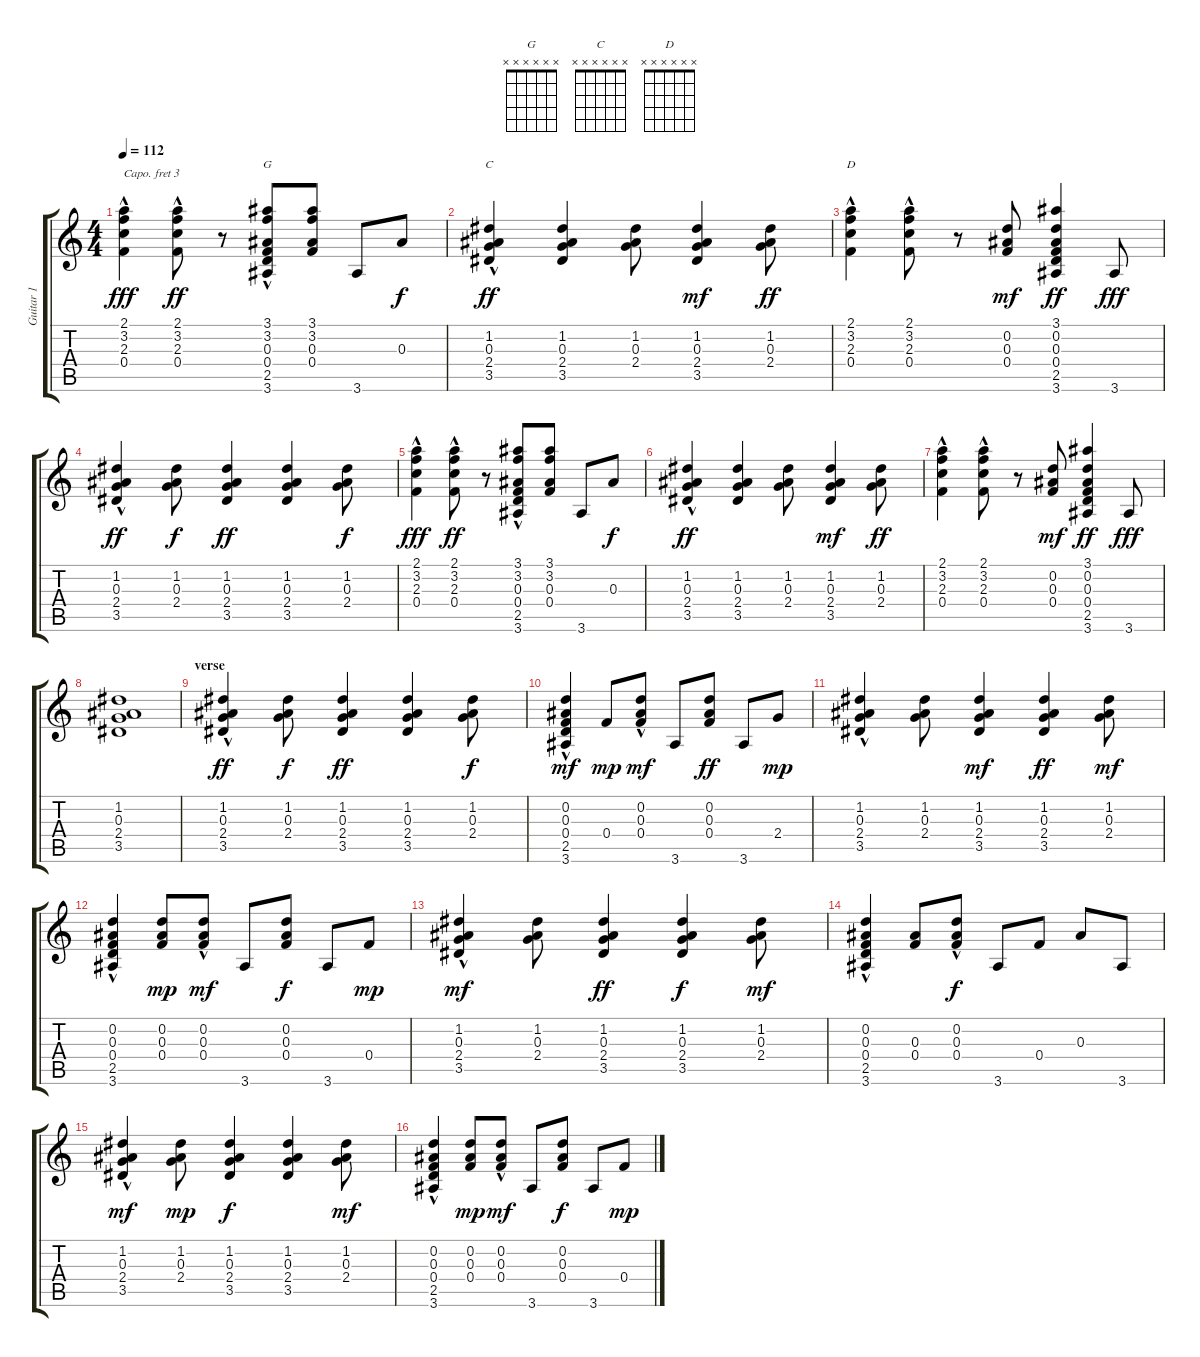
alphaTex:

\track ("Guitar 1" "Guitar 1") {instrument acousticguitarsteel}
\staff {score tabs}
\capo 3
\tuning (E4 B3 G3 D3 A2 E2) {hide}
\chord ("G" x x x x x x) {firstfret 0}
\chord ("C" x x x x x x) {firstfret 0}
\chord ("D" x x x x x x) {firstfret 0}
\ts (4 4)
\tempo 112
\clef g2
\ks c
(2.1 3.2{hac} 2.3 0.4{hac}).4{dy fff} (2.1 3.2{hac} 2.3{hac} 0.4{hac}).8{dy ff} r.8 (3.1 3.2{hac} 0.3{hac} 0.4 2.5 3.6).8{ch "G"} (3.1 3.2 0.3 0.4).8 3.6.8 0.3.8{dy f} |
(1.2{hac} 0.3{hac} 2.4{hac} 3.5).4{ch "C" dy ff} (1.2 0.3 2.4 3.5).4 (1.2 0.3 2.4).8 (1.2 0.3 2.4 3.5).4{dy mf} (1.2 0.3 2.4).8{dy ff} |
(2.1 3.2{hac} 2.3{hac} 0.4{hac}).4{ch "D"} (2.1 3.2{hac} 2.3{hac} 0.4{hac}).8 r.8 (0.2 0.3 0.4).8{dy mf} (3.1 0.2 0.3 0.4 2.5 3.6).4{dy ff} 3.6.8{dy fff} |
(1.2{hac} 0.3{hac} 2.4{hac} 3.5).4{dy ff} (1.2 0.3 2.4).8{dy f} (1.2 0.3 2.4 3.5).4{dy ff} (1.2 0.3 2.4 3.5).4 (1.2 0.3 2.4).8{dy f} |
(2.1 3.2{hac} 2.3 0.4{hac}).4{dy fff} (2.1 3.2{hac} 2.3{hac} 0.4{hac}).8{dy ff} r.8 (3.1 3.2{hac} 0.3{hac} 0.4 2.5 3.6).8 (3.1 3.2 0.3 0.4).8 3.6.8 0.3.8{dy f} |
(1.2{hac} 0.3{hac} 2.4{hac} 3.5).4{dy ff} (1.2 0.3 2.4 3.5).4 (1.2 0.3 2.4).8 (1.2 0.3 2.4 3.5).4{dy mf} (1.2 0.3 2.4).8{dy ff} |
(2.1 3.2{hac} 2.3{hac} 0.4{hac}).4 (2.1 3.2{hac} 2.3{hac} 0.4{hac}).8 r.8 (0.2 0.3 0.4).8{dy mf} (3.1 0.2 0.3 0.4 2.5 3.6).4{dy ff} 3.6.8{dy fff} |
(1.2 0.3 2.4 3.5).1 |
\section ("" "verse")
(1.2{hac} 0.3{hac} 2.4{hac} 3.5).4{dy ff} (1.2 0.3 2.4).8{dy f} (1.2 0.3 2.4 3.5).4{dy ff} (1.2 0.3 2.4 3.5).4 (1.2 0.3 2.4).8{dy f} |
(0.2 0.3 0.4{hac} 2.5 3.6{hac}).4{dy mf} 0.4.8{dy mp} (0.2{hac} 0.3{hac} 0.4{hac}).8{dy mf} 3.6.8 (0.2 0.3 0.4).8{dy ff} 3.6.8 2.4.8{dy mp} |
(1.2 0.3 2.4{hac} 3.5).4 (1.2 0.3 2.4).8 (1.2 0.3 2.4 3.5).4{dy mf} (1.2 0.3 2.4 3.5).4{dy ff} (1.2 0.3 2.4).8{dy mf} |
(0.2{hac} 0.3 0.4 2.5 3.6{hac}).4 (0.2 0.3 0.4).8{dy mp} (0.2{hac} 0.3{hac} 0.4{hac}).8{dy mf} 3.6.8 (0.2 0.3 0.4).8{dy f} 3.6.8 0.4.8{dy mp} |
(1.2 0.3{hac} 2.4 3.5).4{dy mf} (1.2 0.3 2.4).8 (1.2 0.3 2.4 3.5).4{dy ff} (1.2 0.3 2.4 3.5).4{dy f} (1.2 0.3 2.4).8{dy mf} |
(0.2 0.3 0.4 2.5 3.6{hac}).4 (0.3 0.4).8 (0.2 0.3{hac} 0.4).8{dy f} 3.6.8 0.4.8 0.3.8 3.6.8 |
(1.2{hac} 0.3{hac} 2.4{hac} 3.5).4{dy mf} (1.2 0.3 2.4).8{dy mp} (1.2 0.3 2.4 3.5).4{dy f} (1.2 0.3 2.4 3.5).4 (1.2 0.3 2.4).8{dy mf} |
(0.2{hac} 0.3 0.4 2.5 3.6{hac}).4 (0.2 0.3 0.4).8{dy mp} (0.2{hac} 0.3{hac} 0.4{hac}).8{dy mf} 3.6.8 (0.2 0.3 0.4).8{dy f} 3.6.8 0.4.8{dy mp}
